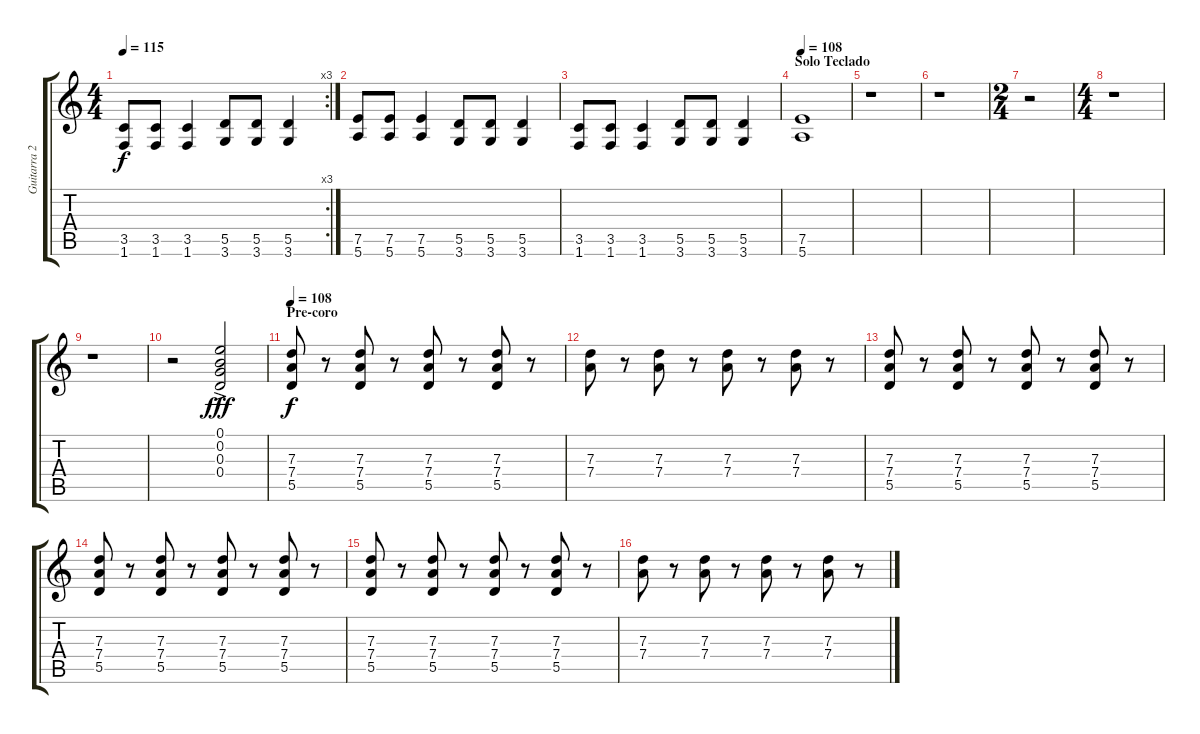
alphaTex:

\track ("Guitarra 2" "Guitarra 2") {instrument electricguitarclean}
\staff {score tabs}
\tuning (E4 B3 G3 D3 A2 E2) {hide}
\rc 3
\ts (4 4)
\tempo 115
\clef g2
\ks c
(3.5 1.6).8{dy f} (3.5 1.6).8 (3.5 1.6).4 (5.5 3.6).8 (5.5 3.6).8 (5.5 3.6).4 |
(7.5 5.6).8{volume 9 instrument distortionguitar} (7.5 5.6).8 (7.5 5.6).4 (5.5 3.6).8 (5.5 3.6).8 (5.5 3.6).4 |
(3.5 1.6).8 (3.5 1.6).8 (3.5 1.6).4 (5.5 3.6).8 (5.5 3.6).8 (5.5 3.6).4 |
\section ("" "Solo Teclado")
\tempo 108
(7.5 5.6).1 |
r.1 |
r.1 |
\ts (2 4)
r.2 |
\ts (4 4)
r.1 |
r.1{volume 0 instrument electricguitarclean} |
r.2 (0.1{ac} 0.2{ac} 0.3{ac} 0.4{ac}).2{dy fff volume 13} |
\section ("" "Pre-coro")
\tempo 108
(7.3 7.4 5.5).8{dy f volume 13 instrument electricguitarclean} r.8 (7.3 7.4 5.5).8 r.8 (7.3 7.4 5.5).8 r.8 (7.3 7.4 5.5).8 r.8 |
(7.3 7.4).8 r.8 (7.3 7.4).8 r.8 (7.3 7.4).8 r.8 (7.3 7.4).8 r.8 |
(7.3 7.4 5.5).8 r.8 (7.3 7.4 5.5).8 r.8 (7.3 7.4 5.5).8 r.8 (7.3 7.4 5.5).8 r.8 |
(7.3 7.4 5.5).8 r.8 (7.3 7.4 5.5).8 r.8 (7.3 7.4 5.5).8 r.8 (7.3 7.4 5.5).8 r.8 |
(7.3 7.4 5.5).8 r.8 (7.3 7.4 5.5).8 r.8 (7.3 7.4 5.5).8 r.8 (7.3 7.4 5.5).8 r.8 |
(7.3 7.4).8 r.8 (7.3 7.4).8 r.8 (7.3 7.4).8 r.8 (7.3 7.4).8 r.8
